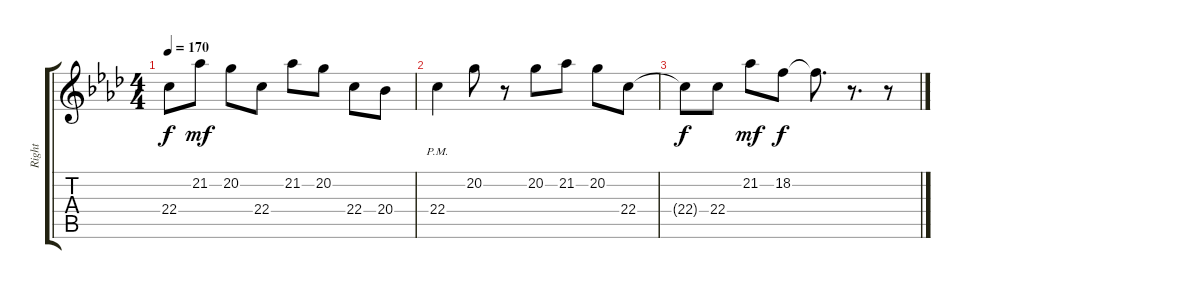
\track ("Right" "Right") {instrument acousticgrandpiano}
\staff {score tabs}
\tuning (E4 B3 G3 D3 A2 E2) {hide}
\ts (4 4)
\tempo 170
\clef g2
\ks ab
22.4{t}.8{dy f} 21.2.8{dy mf} 20.2.8 22.4.8 21.2.8 20.2.8 22.4.8 20.4.8 |
22.4{pm}.4 20.2.8 r.8 20.2.8 21.2.8 20.2.8 22.4.8 |
22.4{t}.8{dy f} 22.4.8 21.2.8{dy mf} 18.2.8{dy f} 18.2{t}.8{d} r.8{d} r.8
